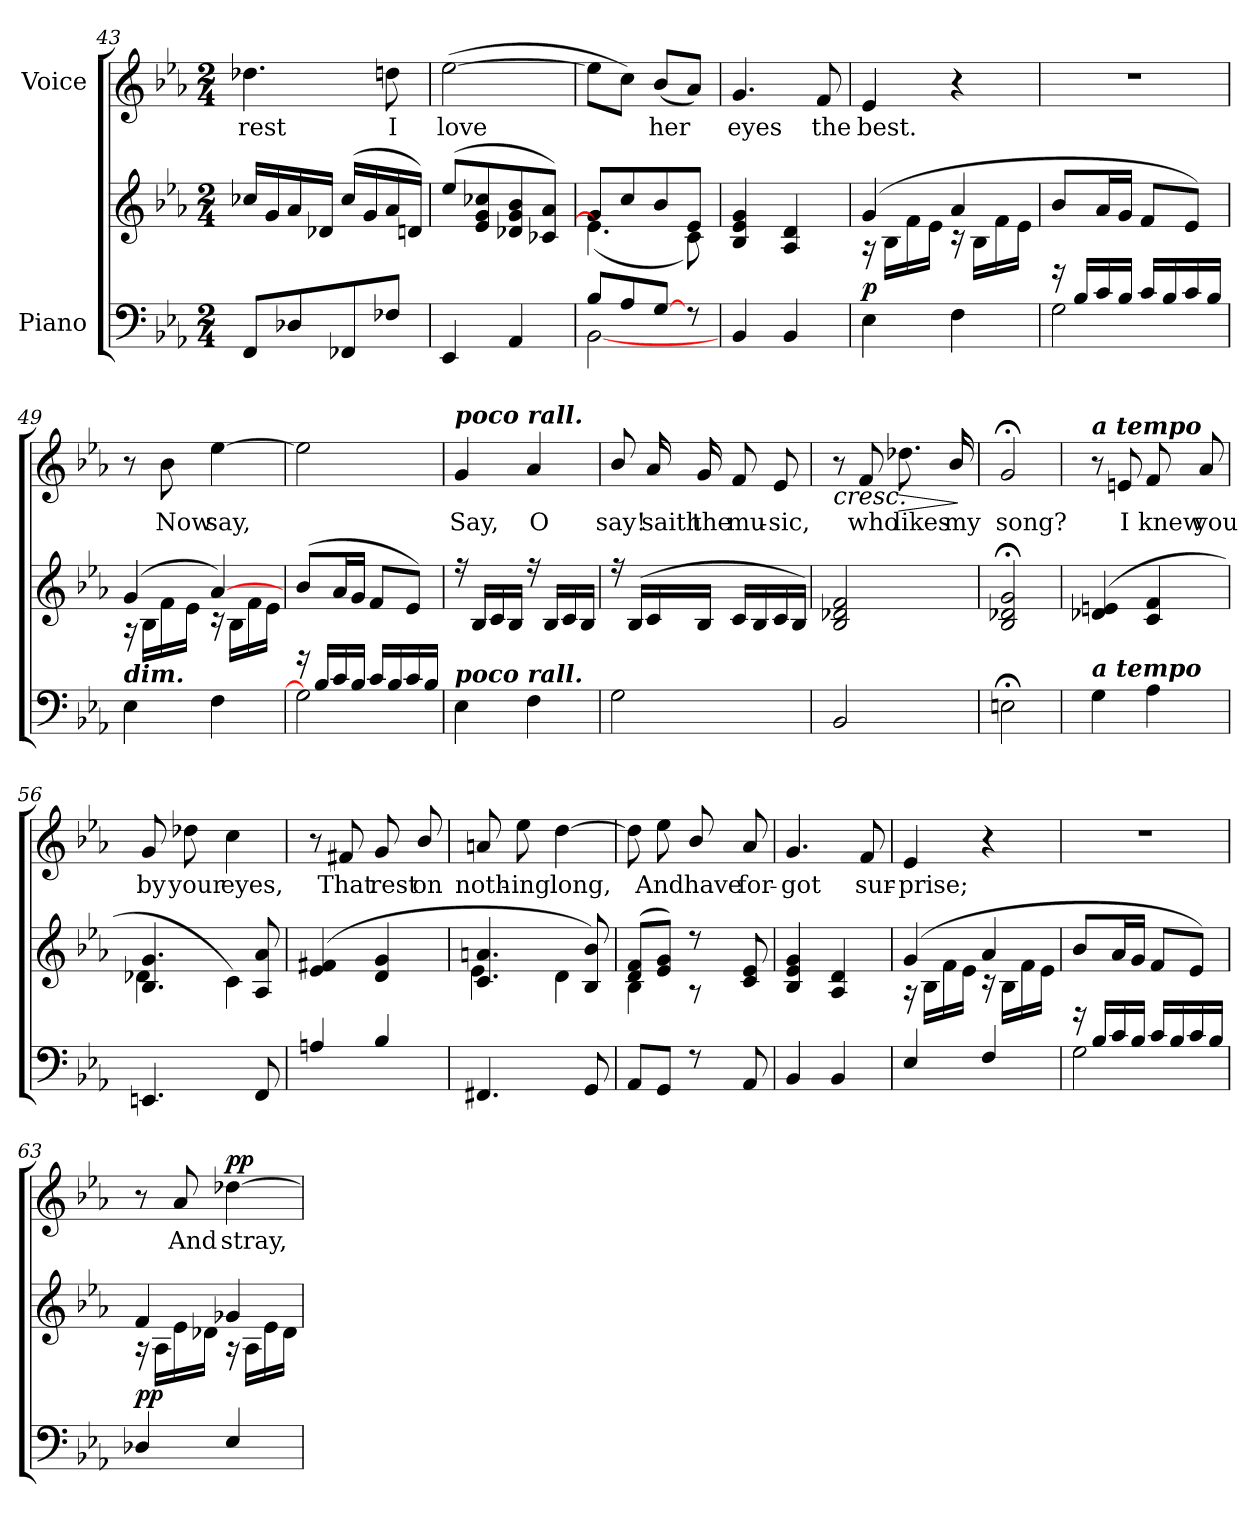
**kern	**kern	**dynam	**kern	**text	**dynam
*part2	*part2	*part2	*part1	*part1	*part1
*staff3	*staff2	*staff2/3	*staff1	*staff1	*staff1
*I"Piano	*	*	*I"Voice	*	*
*clefF4	*clefG2	*	*clefG2	*	*
*k[b-e-a-]	*k[b-e-a-]	*	*k[b-e-a-]	*	*
*E-:	*E-:	*	*E-:	*	*
*M2/4	*M2/4	*	*M2/4	*	*
=43	=43	=43	=43	=43	=43
*^	*	*	*	*	*
!	!LO:N:vis=1	!	!	!	!LO:LY:b	!
*	*	*^	*	*	*	*
8FF/L	2ryy	16cc-X/LL	2ryy	.	4.dd-X	rest	.
.	.	16g/	.	.	.	.	.
8D-X/	.	16a-/	.	.	.	.	.
.	.	16d-X/JJ	.	.	.	.	.
8FF-X/	.	(>16cc-/LL	.	.	.	.	.
.	.	16g/	.	.	.	.	.
!	!	!	!	!	!	!LO:LY:b	!
8F-X/J	.	16a-/	.	.	8ddn	I	.
.	.	16dn/JJ)	.	.	.	.	.
!!LO:LB:g=z
=44	=44	=44	=44	=44	=44	=44	=44
!	!LO:N:vis=1	!	!	!	!	!LO:LY:b	!
4EE-/	2ryy	(>8ee-/L	2ryy	.	(>[2ee-	love	.
.	.	8e-/ 8g/ 8cc-X/	.	.	.	.	.
4AA-/	.	8d-X/ 8g/ 8b-/	.	.	.	.	.
.	.	8c-X/ 8a-/J)	.	.	.	.	.
=45	=45	=45	=45	=45	=45	=45	=45
8B-/L	[2BB-\	8g/L	(<4.e-\]	.	8ee-L]	.	.
8A-/	.	8cc/	.	.	8ccJ)	.	.
!	!	!	!	!	!	!LO:LY:b	!
[8G/J	.	8b-/	.	.	(<8b-L	her	.
8r	.	8e-/J	8c\)	.	8a-J)	.	.
=46	=46	=46	=46	=46	=46	=46	=46
!	!	!	!	!	!	!LO:LY:b	!
4BB-/	2ryy	4B-/ 4e-/ 4g/	2ryy	.	4.g	eyes	.
4BB-/	.	4A-/ 4d/	.	.	.	.	.
!	!	!	!	!	!	!LO:LY:b	!
.	.	.	.	.	8f	the	.
=47	=47	=47	=47	=47	=47	=47	=47
!	!	!	!	!LO:DY:b	!	!LO:LY:b	!
4E-\	2ryy	(>4g/	16r	p	4e-	best.	.
.	.	.	16B-\LL	.	.	.	.
.	.	.	16f\	.	.	.	.
.	.	.	16e-\JJ	.	.	.	.
4F\	.	4a-/	16r	.	4r	.	.
.	.	.	16B-\LL	.	.	.	.
.	.	.	16f\	.	.	.	.
.	.	.	16e-\JJ	.	.	.	.
=48	=48	=48	=48	=48	=48	=48	=48
!	!	!	!	!	!LO:N:vis=1	!	!
16r	2G\	8b-/L	2ryy	.	2r	.	.
16B-/LL	.	.	.	.	.	.	.
16c/	.	16a-/L	.	.	.	.	.
16B-/JJ	.	16g/JJ	.	.	.	.	.
16c/LL	.	8f/L	.	.	.	.	.
16B-/	.	.	.	.	.	.	.
16c/	.	8e-/J)	.	.	.	.	.
16B-/JJ	.	.	.	.	.	.	.
=49	=49	=49	=49	=49	=49	=49	=49
!LO:TX:a:Bi:t=dim.	!	!	!	!	!	!	!
4E-\	2ryy	(>4g/	16r	.	8r	.	.
.	.	.	16B-\LL	.	.	.	.
!	!	!	!	!	!	!LO:LY:b	!
.	.	.	16f\	.	8b-	Now	.
.	.	.	16e-\JJ	.	.	.	.
!	!	!	!	!	!	!LO:LY:b	!
4F\	.	[4a-/)	16r	.	[4ee-	say,	.
.	.	.	16B-\LL	.	.	.	.
.	.	.	16f\	.	.	.	.
.	.	.	16e-\JJ	.	.	.	.
=50	=50	=50	=50	=50	=50	=50	=50
!	!	!	!LO:N:vis=1	!	!	!	!
16r	2G\]	(>8b-/L	2ryy	.	2ee-]	.	.
16B-/LL	.	.	.	.	.	.	.
16c/	.	16a-/L	.	.	.	.	.
16B-/JJ	.	16g/JJ	.	.	.	.	.
16c/LL	.	8f/L	.	.	.	.	.
16B-/	.	.	.	.	.	.	.
16c/	.	8e-/J)	.	.	.	.	.
16B-/JJ	.	.	.	.	.	.	.
*v	*v	*	*	*	*	*	*
!!LO:LB:g=z
=51	=51	=51	=51	=51	=51	=51
!	!	!	!	!LO:TX:a:Bi:t=poco rall.	!	!
!LO:TX:a:Bi:t=poco rall.	!	!	!	!	!	!
!	!	!LO:N:vis=1	!	!	!LO:LY:b	!
4E-\	16r	2ryy	.	4g	Say,	.
.	16B-/LL	.	.	.	.	.
.	16c/	.	.	.	.	.
.	16B-/JJ	.	.	.	.	.
!	!	!	!	!	!LO:LY:b	!
4F\	16r	.	.	4a-	O	.
.	16B-/LL	.	.	.	.	.
.	16c/	.	.	.	.	.
.	16B-/JJ	.	.	.	.	.
=52	=52	=52	=52	=52	=52	=52
!	!	!LO:N:vis=1	!	!	!LO:LY:b	!
2G\	16r	2ryy	.	8b-/	say!	.
.	(>16B-/LL	.	.	.	.	.
!	!	!	!	!	!LO:LY:b	!
.	16c/	.	.	16a-/	saith	.
!	!	!	!	!	!LO:LY:b	!
.	16B-/JJ	.	.	16g	the	.
!	!	!	!	!	!LO:LY:b	!
.	16c/LL	.	.	8f	mu-	.
.	16B-/	.	.	.	.	.
!	!	!	!	!	!LO:LY:b	!
.	16c/	.	.	8e-	-sic,	.
.	16B-/JJ)	.	.	.	.	.
=53	=53	=53	=53	=53	=53	=53
!	!	!LO:N:vis=1	!	!	!	!LO:HP:b
2BB-	2B-/ 2d-X/ 2f/	2ryy	.	8r	.	<
!	!	!	!	!	!LO:LY:b	!
.	.	.	.	8f	who	.
!	!	!	!	!	!LO:LY:b	!LO:HP:b
.	.	.	.	8.dd-X	likes	>
!	!	!	!	!	!LO:LY:b	!
.	.	.	.	16b-/	my	[
*	*v	*v	*	*	*	*
.	.	.	.	.	]
=54	=54	=54	=54	=54	=54
*	*^	*	*	*	*
!	!	!LO:N:vis=1	!	!	!LO:LY:b	!
2En;<	2B-/;< 2d-X/;< 2g/;<	2ryy	.	2g;<	song?	.
=55	=55	=55	=55	=55	=55	=55
!	!	!	!	!LO:TX:a:Bi:t=a tempo	!	!
!LO:TX:a:Bi:t=a tempo	!	!	!	!	!	!
(<4G	(>4d-X/ 4en/	2ryy	.	8r	.	.
!	!	!	!	!	!LO:LY:b	!
.	.	.	.	8en	I	.
!	!	!	!	!	!LO:LY:b	!
4A-	4c/ 4f/	.	.	8f	knew	.
!	!	!	!	!	!LO:LY:b	!
.	.	.	.	8a-/	you	.
=56	=56	=56	=56	=56	=56	=56
!	!	!	!	!	!LO:LY:b	!
4.EEn	4.B-/ 4.g/	4d-X\	.	8g	by	.
!	!	!	!	!	!LO:LY:b	!
.	.	.	.	8dd-X	your	.
!	!	!	!	!	!LO:LY:b	!
.	.	4c\)	.	4cc	eyes,	.
8FF	8A-/ 8a-/)	.	.	.	.	.
!!LO:LB:g=z
=57	=57	=57	=57	=57	=57	=57
*^	*	*	*	*	*	*
!	!LO:N:vis=1	!	!	!	!	!	!
4An/	2ryy	(>4e-/ 4f#X/	2ryy	.	8r	.	.
!	!	!	!	!	!	!LO:LY:b	!
.	.	.	.	.	8f#X	That	.
!	!	!	!	!	!	!LO:LY:b	!
4B-/	.	4d/ 4g/	.	.	8g	rest	.
!	!	!	!	!	!	!LO:LY:b	!
.	.	.	.	.	8b-/	on	.
=58	=58	=58	=58	=58	=58	=58	=58
!	!LO:N:vis=1	!	!	!	!	!LO:LY:b	!
4.FF#X/	2ryy	4.c/ 4.an/	4e-\	.	8an	noth-	.
!	!	!	!	!	!	!LO:LY:b	!
.	.	.	.	.	8ee-	-ing	.
!	!	!	!	!	!	!LO:LY:b	!
.	.	.	4d\	.	[4dd	long,	.
8GG/	.	8B-/ 8b-/)	.	.	.	.	.
=59	=59	=59	=59	=59	=59	=59	=59
8AA-/L	2ryy	(>8d/ 8f/L	4B-\	.	8dd]	.	.
!	!	!	!	!	!	!LO:LY:b	!
8GG/J	.	8e-/ 8g/J)	.	.	8ee-	And	.
!	!	!	!	!	!	!LO:LY:b	!
8r	.	8r	8r	.	8b-/	have	.
!	!	!	!	!	!	!LO:LY:b	!
8AA-/	.	8c/ 8e-/	8ryy	.	8a-/	for-	.
=60	=60	=60	=60	=60	=60	=60	=60
!	!	!	!	!	!	!LO:LY:b	!
4BB-/	2ryy	4B-/ 4e-/ 4g/	2ryy	.	4.g	-got	.
4BB-/	.	4A-/ 4d/	.	.	.	.	.
!	!	!	!	!	!	!LO:LY:b	!
.	.	.	.	.	8f	sur-	.
=61	=61	=61	=61	=61	=61	=61	=61
!	!	!	!	!	!	!LO:LY:b	!
4E-/	2ryy	(>4g/	16r	.	4e-	-prise;	.
.	.	.	16B-\LL	.	.	.	.
.	.	.	16f\	.	.	.	.
.	.	.	16e-\JJ	.	.	.	.
4F/	.	4a-/	16r	.	4r	.	.
.	.	.	16B-\LL	.	.	.	.
.	.	.	16f\	.	.	.	.
.	.	.	16e-\JJ	.	.	.	.
=62	=62	=62	=62	=62	=62	=62	=62
!	!	!	!	!	!LO:N:vis=1	!	!
16r	2G\	8b-/L	2ryy	.	2r	.	.
16B-/LL	.	.	.	.	.	.	.
16c/	.	16a-/L	.	.	.	.	.
16B-/JJ	.	16g/JJ	.	.	.	.	.
16c/LL	.	8f/L	.	.	.	.	.
16B-/	.	.	.	.	.	.	.
16c/	.	8e-/J)	.	.	.	.	.
16B-/JJ	.	.	.	.	.	.	.
!!LO:LB:g=z
=63	=63	=63	=63	=63	=63	=63	=63
*	*^	*	*	*	*	*	*
!	!	!LO:N:vis=1	!	!	!LO:DY:b	!	!	!
4D-X/	2ryy	2ryy	4f/	16r	pp	8r	.	.
.	.	.	.	16A-\LL	.	.	.	.
!	!	!	!	!	!	!	!LO:LY:b	!
.	.	.	.	16e-\	.	8a-	And	.
.	.	.	.	16d-X\JJ	.	.	.	.
!	!	!	!	!	!	!	!LO:LY:b	!LO:DY:a
4E-/	.	.	4g-X/	16r	.	[4dd-X	stray,	pp
.	.	.	.	16A-\LL	.	.	.	.
.	.	.	.	16e-\	.	.	.	.
.	.	.	.	16d-\JJ	.	.	.	.
*v	*v	*v	*	*	*	*	*	*
*	*v	*v	*	*	*	*
=	=	=	=	=	=
*-	*-	*-	*-	*-	*-
